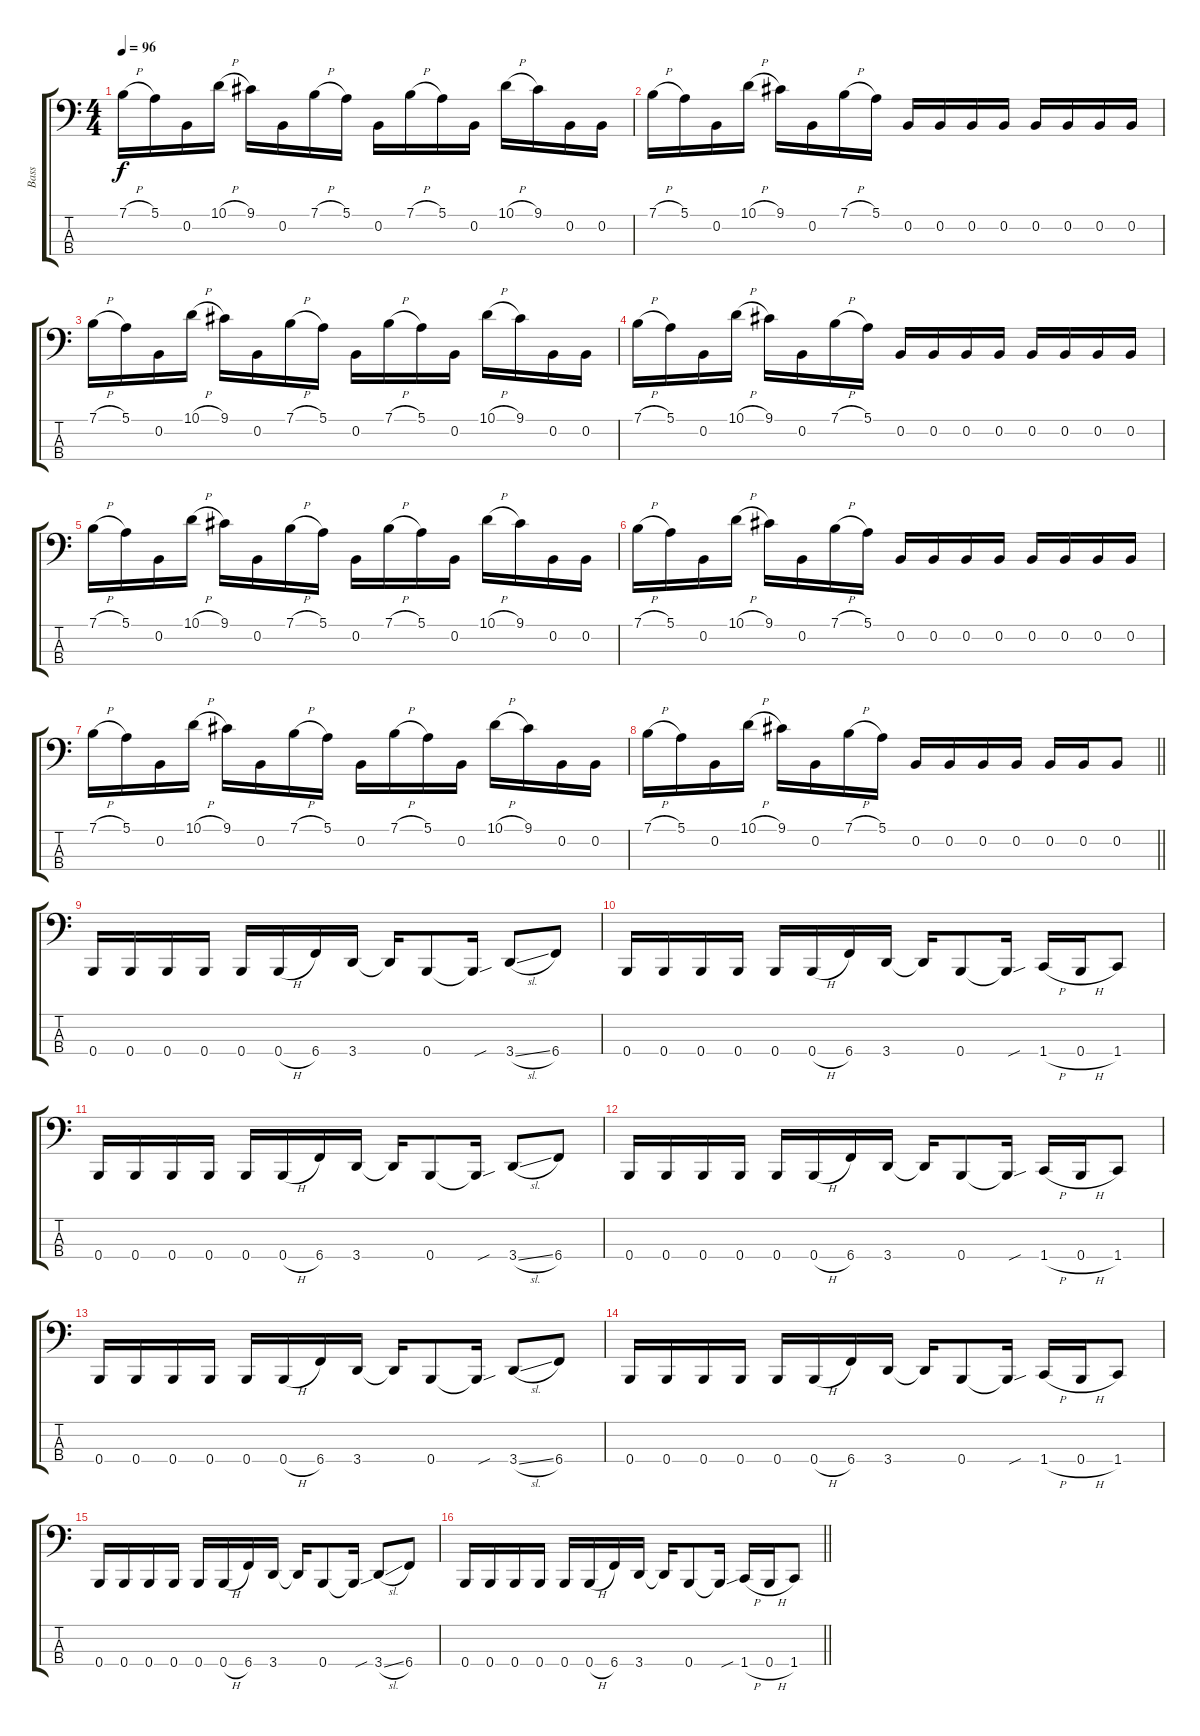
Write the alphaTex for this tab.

\track ("Bass" "Bass") {instrument electricbasspick}
\staff {score tabs}
\tuning (E2 B1 Gb1 B0) {hide}
\ts (4 4)
\tempo 96
\clef f4
\ks c
7.1{h}.16{dy f} 5.1.16 0.2.16 10.1{h}.16 9.1.16 0.2.16 7.1{h}.16 5.1.16 0.2.16 7.1{h}.16 5.1.16 0.2.16 10.1{h}.16 9.1.16 0.2.16 0.2.16 |
7.1{h}.16 5.1.16 0.2.16 10.1{h}.16 9.1.16 0.2.16 7.1{h}.16 5.1.16 0.2.16 0.2.16 0.2.16 0.2.16 0.2.16 0.2.16 0.2.16 0.2.16 |
7.1{h}.16 5.1.16 0.2.16 10.1{h}.16 9.1.16 0.2.16 7.1{h}.16 5.1.16 0.2.16 7.1{h}.16 5.1.16 0.2.16 10.1{h}.16 9.1.16 0.2.16 0.2.16 |
7.1{h}.16 5.1.16 0.2.16 10.1{h}.16 9.1.16 0.2.16 7.1{h}.16 5.1.16 0.2.16 0.2.16 0.2.16 0.2.16 0.2.16 0.2.16 0.2.16 0.2.16 |
7.1{h}.16 5.1.16 0.2.16 10.1{h}.16 9.1.16 0.2.16 7.1{h}.16 5.1.16 0.2.16 7.1{h}.16 5.1.16 0.2.16 10.1{h}.16 9.1.16 0.2.16 0.2.16 |
7.1{h}.16 5.1.16 0.2.16 10.1{h}.16 9.1.16 0.2.16 7.1{h}.16 5.1.16 0.2.16 0.2.16 0.2.16 0.2.16 0.2.16 0.2.16 0.2.16 0.2.16 |
7.1{h}.16 5.1.16 0.2.16 10.1{h}.16 9.1.16 0.2.16 7.1{h}.16 5.1.16 0.2.16 7.1{h}.16 5.1.16 0.2.16 10.1{h}.16 9.1.16 0.2.16 0.2.16 |
\barLineRight lightlight
7.1{h}.16 5.1.16 0.2.16 10.1{h}.16 9.1.16 0.2.16 7.1{h}.16 5.1.16 0.2.16 0.2.16 0.2.16 0.2.16 0.2.16 0.2.16 0.2.8 |
0.4.16 0.4.16 0.4.16 0.4.16 0.4.16 0.4{h}.16 6.4.16 3.4.16 3.4{t}.16 0.4.8 0.4{sou t}.16 3.4{sl}.8 6.4.8 |
0.4.16 0.4.16 0.4.16 0.4.16 0.4.16 0.4{h}.16 6.4.16 3.4.16 3.4{t}.16 0.4.8 0.4{sou t}.16 1.4{h}.16 0.4{h}.16 1.4.8 |
0.4.16 0.4.16 0.4.16 0.4.16 0.4.16 0.4{h}.16 6.4.16 3.4.16 3.4{t}.16 0.4.8 0.4{sou t}.16 3.4{sl}.8 6.4.8 |
0.4.16 0.4.16 0.4.16 0.4.16 0.4.16 0.4{h}.16 6.4.16 3.4.16 3.4{t}.16 0.4.8 0.4{sou t}.16 1.4{h}.16 0.4{h}.16 1.4.8 |
0.4.16 0.4.16 0.4.16 0.4.16 0.4.16 0.4{h}.16 6.4.16 3.4.16 3.4{t}.16 0.4.8 0.4{sou t}.16 3.4{sl}.8 6.4.8 |
0.4.16 0.4.16 0.4.16 0.4.16 0.4.16 0.4{h}.16 6.4.16 3.4.16 3.4{t}.16 0.4.8 0.4{sou t}.16 1.4{h}.16 0.4{h}.16 1.4.8 |
0.4.16 0.4.16 0.4.16 0.4.16 0.4.16 0.4{h}.16 6.4.16 3.4.16 3.4{t}.16 0.4.8 0.4{sou t}.16 3.4{sl}.8 6.4.8 |
\barLineRight lightlight
0.4.16 0.4.16 0.4.16 0.4.16 0.4.16 0.4{h}.16 6.4.16 3.4.16 3.4{t}.16 0.4.8 0.4{sou t}.16 1.4{h}.16 0.4{h}.16 1.4.8
